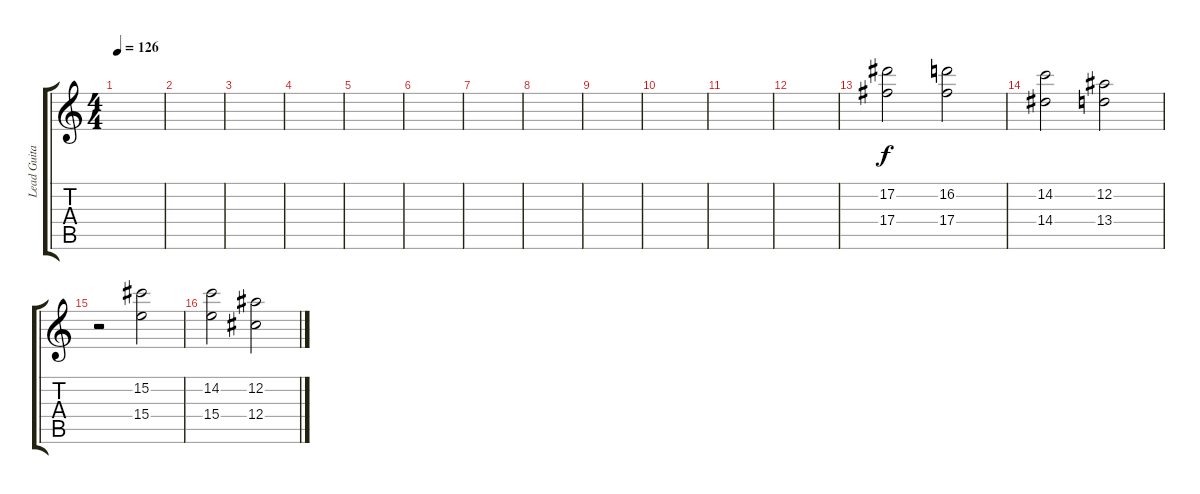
\track ("Lead Guitar ( Fills )" "Lead Guita") {instrument distortionguitar}
\staff {score tabs}
\tuning (Eb4 Bb3 Gb3 Db3 Ab2 Eb2) {hide}
\ts (4 4)
\tempo 126
\clef g2
\ks c
|
|
|
|
|
|
|
|
|
|
|
|
(17.2 17.4).2 (16.2 17.4).2 |
(14.2 14.4).2 (12.2 13.4).2 |
r.2 (15.2 15.4).2 |
(14.2 15.4).2 (12.2 12.4).2
